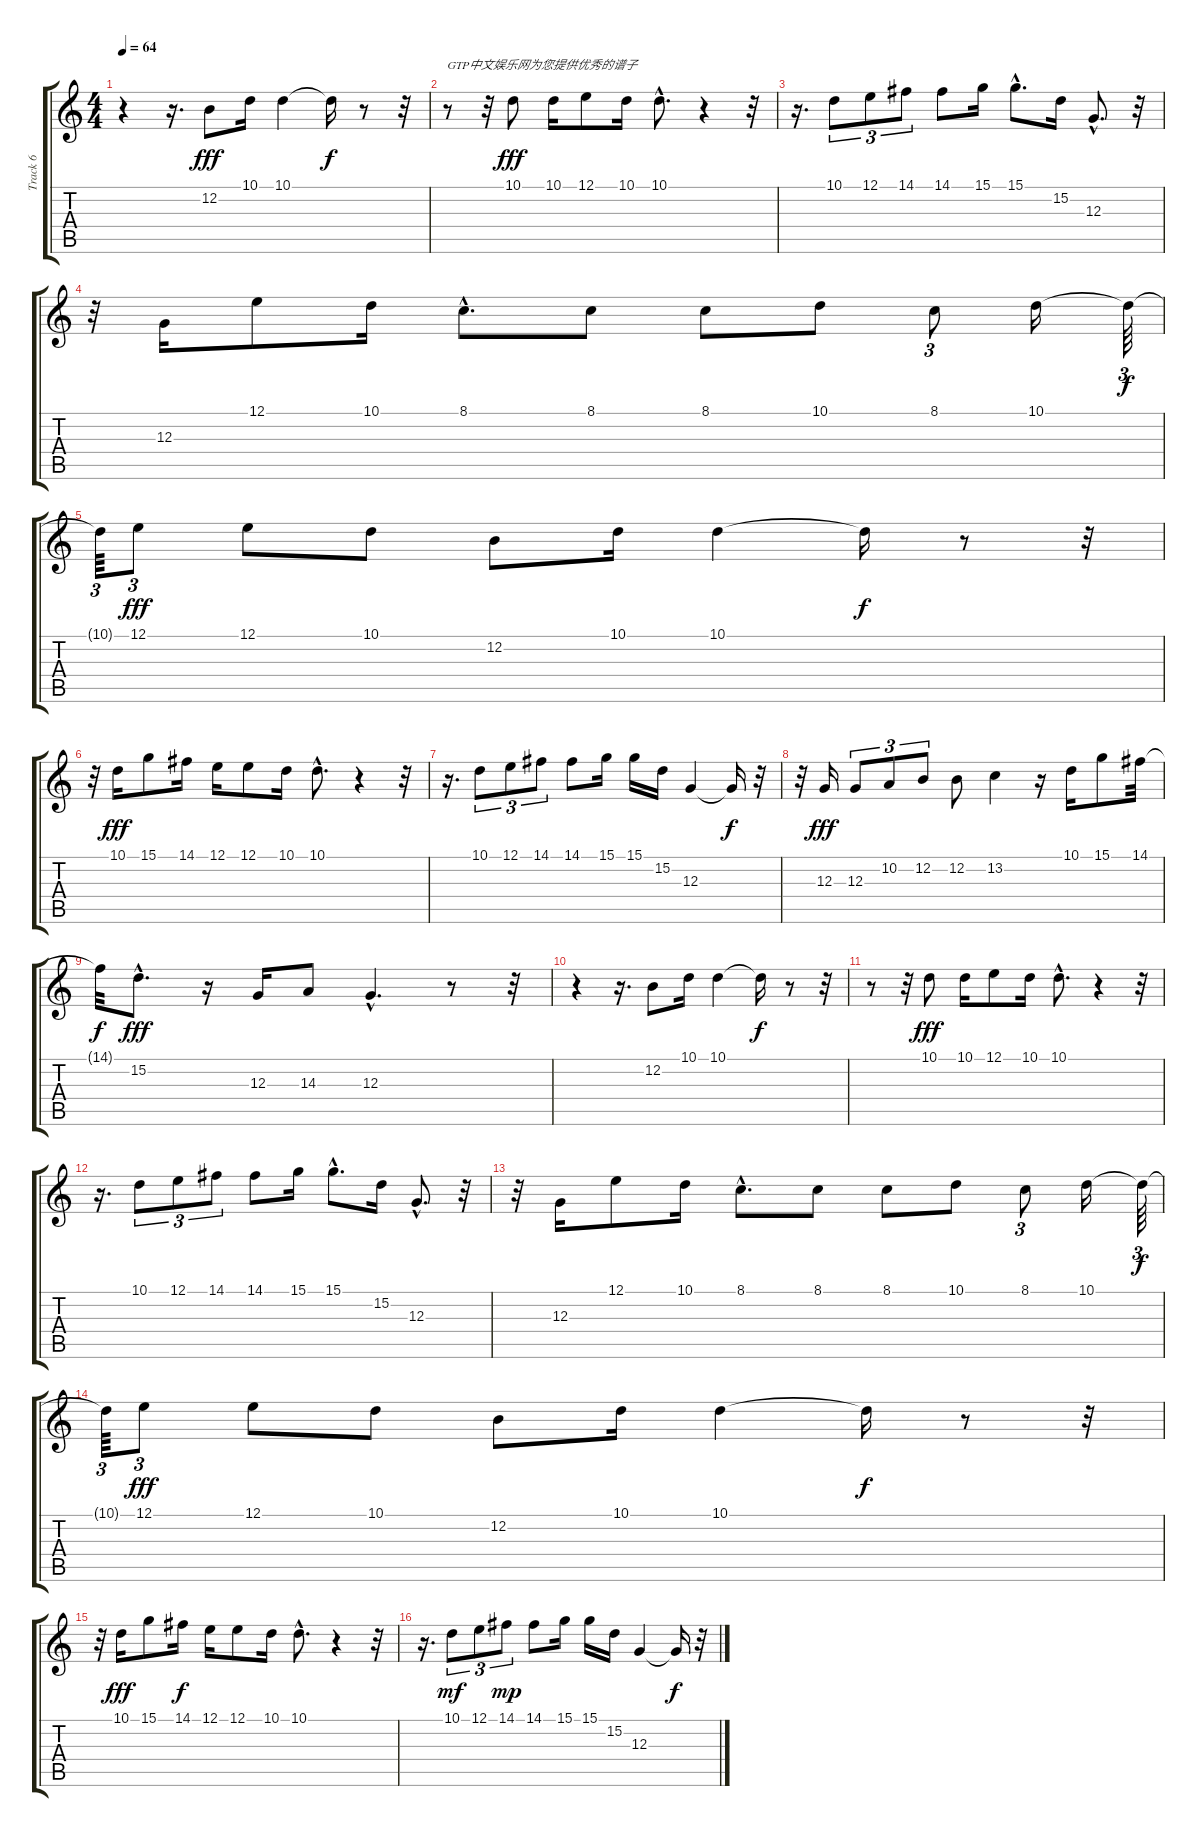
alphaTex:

\track ("Track 6" "Track 6") {instrument lead1square}
\staff {score tabs}
\tuning (E4 B3 G3 D3 A2 E2) {hide}
\ts (4 4)
\tempo 64
\clef g2
\ks c
r.4{dy fff instrument lead1square} r.16{d} 12.2.8 10.1.16 10.1.4 10.1{t}.16{dy f} r.8 r.32 |
r.8{txt "GTP中文娱乐网为您提供优秀的谱子"} r.32 10.1.8{dy fff} 10.1.16 12.1.8 10.1.16 10.1{hac}.8{d} r.4 r.32 |
r.16{d} 10.1.8{tu (3 2)} 12.1.8{tu (3 2)} 14.1.8{tu (3 2)} 14.1.8 15.1.16 15.1{hac}.8{d} 15.2.16 12.3{hac}.8{d} r.32 |
r.32 12.3.16 12.1.8 10.1.16 8.1{hac}.8{d} 8.1.8 8.1.8 10.1.8 8.1.8{tu (3 2)} 10.1.16 10.1{t}.64{tu (3 2) dy f} |
10.1{t}.64{tu (3 2)} 12.1.8{tu (3 2) dy fff} 12.1.8 10.1.8 12.2.8 10.1.16 10.1.4 10.1{t}.16{dy f} r.8 r.32 |
r.32 10.1.16{dy fff} 15.1.8 14.1.16 12.1.16 12.1.8 10.1.16 10.1{hac}.8{d} r.4 r.32 |
r.16{d} 10.1.8{tu (3 2)} 12.1.8{tu (3 2)} 14.1.8{tu (3 2)} 14.1.8 15.1.16 15.1.16 15.2.16 12.3.4 12.3{t}.16{dy f} r.32 |
r.32 12.3.16{dy fff} 12.3.8{tu (3 2)} 10.2.8{tu (3 2)} 12.2.8{tu (3 2)} 12.2.8 13.2.4 r.16 10.1.16 15.1.8 14.1.32 |
14.1{t}.32{dy f} 15.2{hac}.8{d dy fff} r.16 12.3.16 14.3.8 12.3{hac}.4{d} r.8 r.32 |
r.4 r.16{d} 12.2.8 10.1.16 10.1.4 10.1{t}.16{dy f} r.8 r.32 |
r.8 r.32 10.1.8{dy fff} 10.1.16 12.1.8 10.1.16 10.1{hac}.8{d} r.4 r.32 |
r.16{d} 10.1.8{tu (3 2)} 12.1.8{tu (3 2)} 14.1.8{tu (3 2)} 14.1.8 15.1.16 15.1{hac}.8{d} 15.2.16 12.3{hac}.8{d} r.32 |
r.32 12.3.16 12.1.8 10.1.16 8.1{hac}.8{d} 8.1.8 8.1.8 10.1.8 8.1.8{tu (3 2)} 10.1.16 10.1{t}.64{tu (3 2) dy f} |
10.1{t}.64{tu (3 2)} 12.1.8{tu (3 2) dy fff} 12.1.8 10.1.8 12.2.8 10.1.16 10.1.4 10.1{t}.16{dy f} r.8 r.32 |
r.32 10.1.16{dy fff} 15.1.8 14.1.16{dy f} 12.1.16 12.1.8 10.1.16 10.1{hac}.8{d} r.4 r.32 |
r.16{d} 10.1.8{tu (3 2) dy mf} 12.1.8{tu (3 2)} 14.1.8{tu (3 2) dy mp} 14.1.8 15.1.16 15.1.16 15.2.16 12.3.4 12.3{t}.16{dy f} r.32
